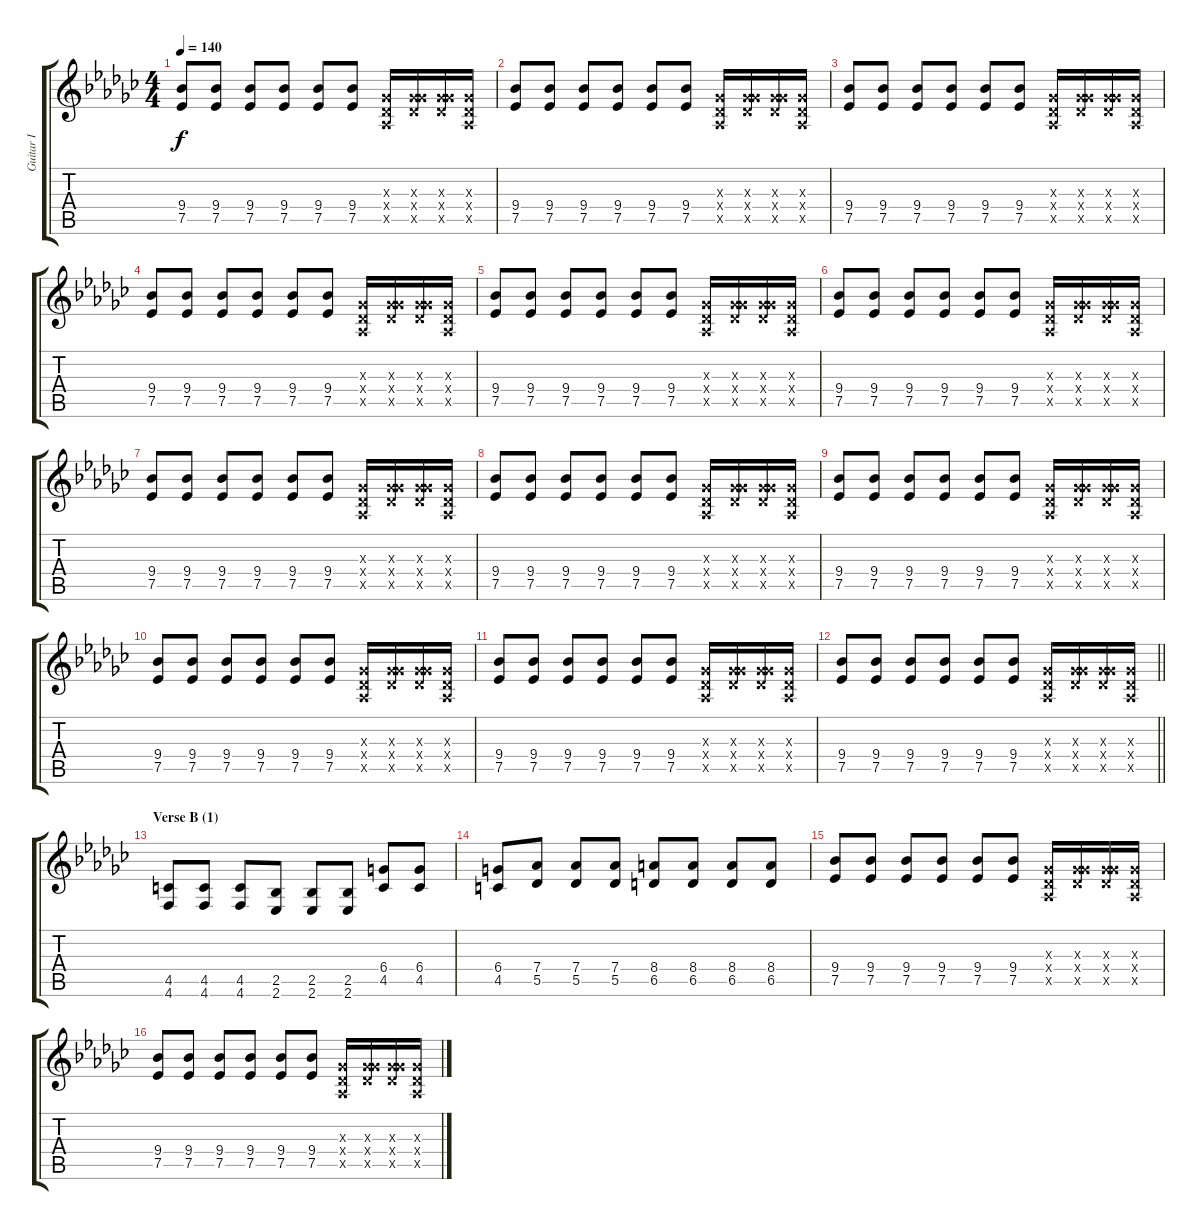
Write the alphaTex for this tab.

\track ("Guitar I" "Guitar I") {instrument distortionguitar}
\staff {score tabs}
\tuning (Eb4 Bb3 Gb3 Db3 Ab2 Db2) {hide}
\ts (4 4)
\tempo 140
\clef g2
\ks ebminor
(9.4 7.5).8{dy f} (9.4 7.5).8 (9.4 7.5).8 (9.4 7.5).8 (9.4 7.5).8 (9.4 7.5).8 (0.3{x} 0.4{x} 0.5{x}).16 (0.3{x} 5.4{x} 5.5{x}).16 (0.3{x} 5.4{x} 5.5{x}).16 (0.3{x} 0.4{x} 0.5{x}).16 |
(9.4 7.5).8 (9.4 7.5).8 (9.4 7.5).8 (9.4 7.5).8 (9.4 7.5).8 (9.4 7.5).8 (0.3{x} 0.4{x} 0.5{x}).16 (0.3{x} 5.4{x} 5.5{x}).16 (0.3{x} 5.4{x} 5.5{x}).16 (0.3{x} 0.4{x} 0.5{x}).16 |
(9.4 7.5).8 (9.4 7.5).8 (9.4 7.5).8 (9.4 7.5).8 (9.4 7.5).8 (9.4 7.5).8 (0.3{x} 0.4{x} 0.5{x}).16 (0.3{x} 5.4{x} 5.5{x}).16 (0.3{x} 5.4{x} 5.5{x}).16 (0.3{x} 0.4{x} 0.5{x}).16 |
(9.4 7.5).8 (9.4 7.5).8 (9.4 7.5).8 (9.4 7.5).8 (9.4 7.5).8 (9.4 7.5).8 (0.3{x} 0.4{x} 0.5{x}).16 (0.3{x} 5.4{x} 5.5{x}).16 (0.3{x} 5.4{x} 5.5{x}).16 (0.3{x} 0.4{x} 0.5{x}).16 |
(9.4 7.5).8 (9.4 7.5).8 (9.4 7.5).8 (9.4 7.5).8 (9.4 7.5).8 (9.4 7.5).8 (0.3{x} 0.4{x} 0.5{x}).16 (0.3{x} 5.4{x} 5.5{x}).16 (0.3{x} 5.4{x} 5.5{x}).16 (0.3{x} 0.4{x} 0.5{x}).16 |
(9.4 7.5).8 (9.4 7.5).8 (9.4 7.5).8 (9.4 7.5).8 (9.4 7.5).8 (9.4 7.5).8 (0.3{x} 0.4{x} 0.5{x}).16 (0.3{x} 5.4{x} 5.5{x}).16 (0.3{x} 5.4{x} 5.5{x}).16 (0.3{x} 0.4{x} 0.5{x}).16 |
(9.4 7.5).8 (9.4 7.5).8 (9.4 7.5).8 (9.4 7.5).8 (9.4 7.5).8 (9.4 7.5).8 (0.3{x} 0.4{x} 0.5{x}).16 (0.3{x} 5.4{x} 5.5{x}).16 (0.3{x} 5.4{x} 5.5{x}).16 (0.3{x} 0.4{x} 0.5{x}).16 |
(9.4 7.5).8 (9.4 7.5).8 (9.4 7.5).8 (9.4 7.5).8 (9.4 7.5).8 (9.4 7.5).8 (0.3{x} 0.4{x} 0.5{x}).16 (0.3{x} 5.4{x} 5.5{x}).16 (0.3{x} 5.4{x} 5.5{x}).16 (0.3{x} 0.4{x} 0.5{x}).16 |
(9.4 7.5).8 (9.4 7.5).8 (9.4 7.5).8 (9.4 7.5).8 (9.4 7.5).8 (9.4 7.5).8 (0.3{x} 0.4{x} 0.5{x}).16 (0.3{x} 5.4{x} 5.5{x}).16 (0.3{x} 5.4{x} 5.5{x}).16 (0.3{x} 0.4{x} 0.5{x}).16 |
(9.4 7.5).8 (9.4 7.5).8 (9.4 7.5).8 (9.4 7.5).8 (9.4 7.5).8 (9.4 7.5).8 (0.3{x} 0.4{x} 0.5{x}).16 (0.3{x} 5.4{x} 5.5{x}).16 (0.3{x} 5.4{x} 5.5{x}).16 (0.3{x} 0.4{x} 0.5{x}).16 |
(9.4 7.5).8 (9.4 7.5).8 (9.4 7.5).8 (9.4 7.5).8 (9.4 7.5).8 (9.4 7.5).8 (0.3{x} 0.4{x} 0.5{x}).16 (0.3{x} 5.4{x} 5.5{x}).16 (0.3{x} 5.4{x} 5.5{x}).16 (0.3{x} 0.4{x} 0.5{x}).16 |
\barLineRight lightlight
(9.4 7.5).8 (9.4 7.5).8 (9.4 7.5).8 (9.4 7.5).8 (9.4 7.5).8 (9.4 7.5).8 (0.3{x} 0.4{x} 0.5{x}).16 (0.3{x} 5.4{x} 5.5{x}).16 (0.3{x} 5.4{x} 5.5{x}).16 (0.3{x} 0.4{x} 0.5{x}).16 |
\section ("" "Verse B (1)")
(4.5 4.6).8 (4.5 4.6).8 (4.5 4.6).8 (2.5 2.6).8 (2.5 2.6).8 (2.5 2.6).8 (6.4 4.5).8 (6.4 4.5).8 |
(6.4 4.5).8 (7.4 5.5).8 (7.4 5.5).8 (7.4 5.5).8 (8.4 6.5).8 (8.4 6.5).8 (8.4 6.5).8 (8.4 6.5).8 |
(9.4 7.5).8 (9.4 7.5).8 (9.4 7.5).8 (9.4 7.5).8 (9.4 7.5).8 (9.4 7.5).8 (0.3{x} 0.4{x} 0.5{x}).16 (0.3{x} 5.4{x} 5.5{x}).16 (0.3{x} 5.4{x} 5.5{x}).16 (0.3{x} 0.4{x} 0.5{x}).16 |
(9.4 7.5).8 (9.4 7.5).8 (9.4 7.5).8 (9.4 7.5).8 (9.4 7.5).8 (9.4 7.5).8 (0.3{x} 0.4{x} 0.5{x}).16 (0.3{x} 5.4{x} 5.5{x}).16 (0.3{x} 5.4{x} 5.5{x}).16 (0.3{x} 0.4{x} 0.5{x}).16
